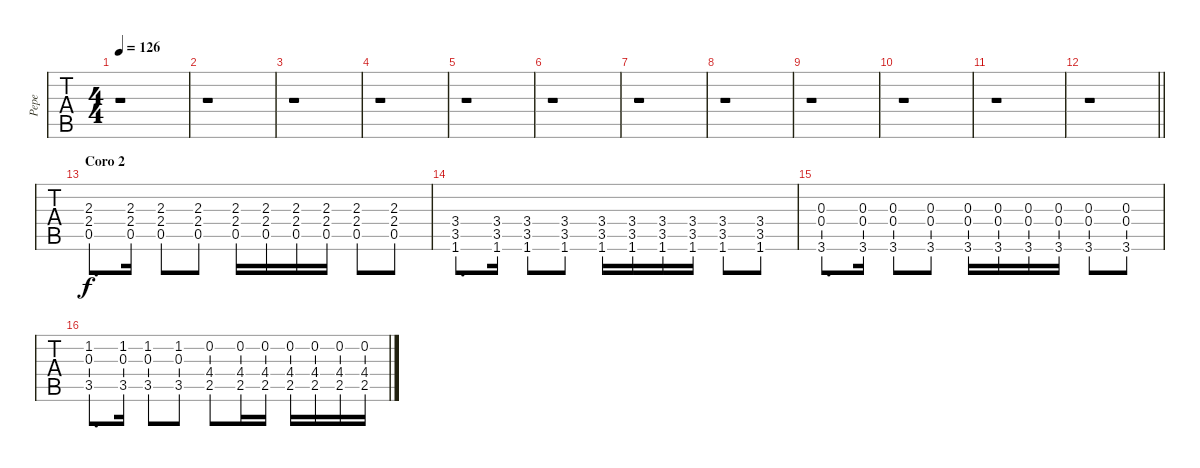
\track ("Pepe" "Pepe") {instrument distortionguitar}
\staff {tabs}
\tuning (Eb4 Bb3 Gb3 Db3 Ab2 Eb2) {hide}
\ts (4 4)
\tempo 126
\clef g2
\ks c
r.1{dy f} |
r.1 |
r.1 |
r.1 |
r.1 |
r.1 |
r.1 |
r.1 |
r.1 |
r.1 |
r.1 |
\barLineRight lightlight
r.1{volume 13} |
\section ("" "Coro 2")
(2.3 2.4 0.5).8{d} (2.3 2.4 0.5).16 (2.3 2.4 0.5).8 (2.3 2.4 0.5).8 (2.3 2.4 0.5).16 (2.3 2.4 0.5).16 (2.3 2.4 0.5).16 (2.3 2.4 0.5).16 (2.3 2.4 0.5).8 (2.3 2.4 0.5).8 |
(3.4 3.5 1.6).8{d} (3.4 3.5 1.6).16 (3.4 3.5 1.6).8 (3.4 3.5 1.6).8 (3.4 3.5 1.6).16 (3.4 3.5 1.6).16 (3.4 3.5 1.6).16 (3.4 3.5 1.6).16 (3.4 3.5 1.6).8 (3.4 3.5 1.6).8 |
(0.3 0.4 3.6).8{d} (0.3 0.4 3.6).16 (0.3 0.4 3.6).8 (0.3 0.4 3.6).8 (0.3 0.4 3.6).16 (0.3 0.4 3.6).16 (0.3 0.4 3.6).16 (0.3 0.4 3.6).16 (0.3 0.4 3.6).8 (0.3 0.4 3.6).8 |
(1.2 0.3 3.5).8{d} (1.2 0.3 3.5).16 (1.2 0.3 3.5).8 (1.2 0.3 3.5).8 (0.2 4.4 2.5).8 (0.2 4.4 2.5).16 (0.2 4.4 2.5).16 (0.2 4.4 2.5).16 (0.2 4.4 2.5).16 (0.2 4.4 2.5).16 (0.2 4.4 2.5).16
